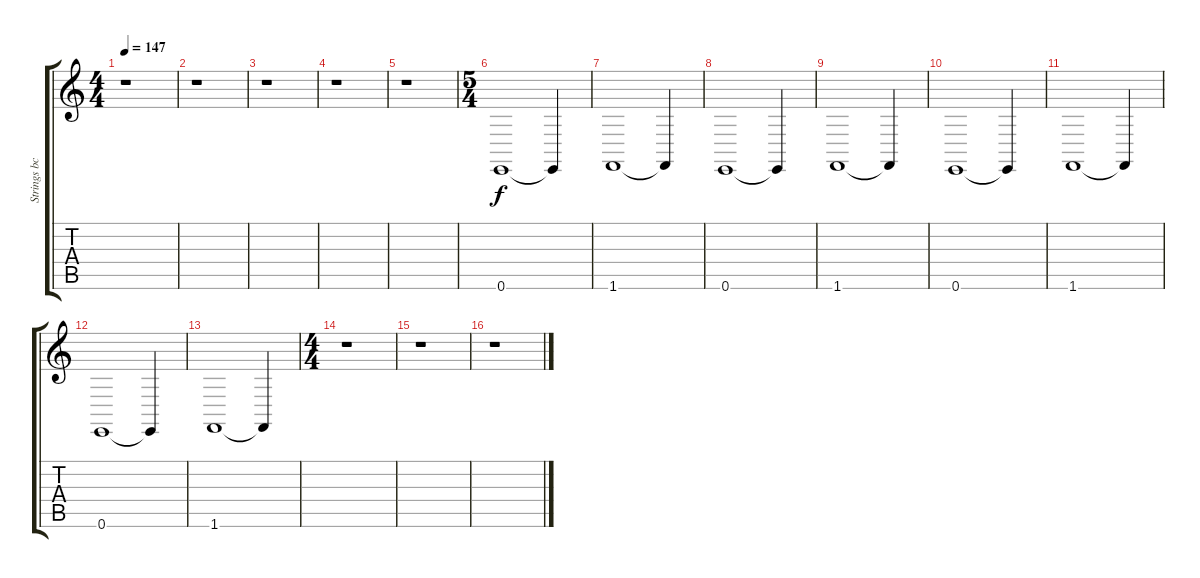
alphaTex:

\track ("Strings bcgrnd(left hand)" "Strings bc") {instrument synthstrings1}
\staff {score tabs}
\tuning (E4 B3 G3 D3 A2 E2) {hide}
\ts (4 4)
\tempo 147
\clef g2
\ks c
r.1{dy f} |
r.1 |
r.1 |
r.1 |
r.1 |
\ts (5 4)
0.6.1 0.6{t}.4 |
1.6.1 1.6{t}.4 |
0.6.1 0.6{t}.4 |
1.6.1 1.6{t}.4 |
0.6.1 0.6{t}.4 |
1.6.1 1.6{t}.4 |
0.6.1 0.6{t}.4 |
1.6.1 1.6{t}.4 |
\ts (4 4)
r.1 |
r.1 |
r.1
